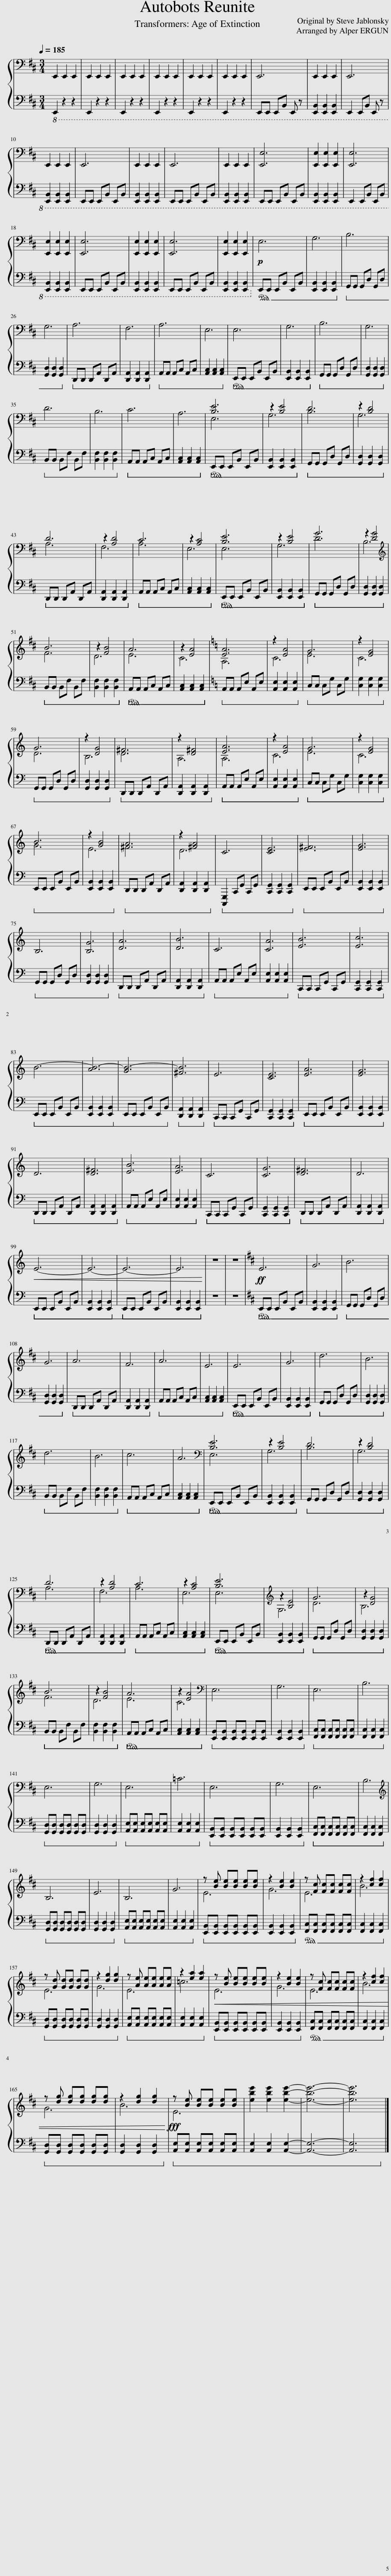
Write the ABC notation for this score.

X:1
%%score { ( 1 3 ) | 2 }
L:1/8
Q:1/4=185
M:3/4
I:linebreak $
K:D
V:1 bass
V:3 bass
V:2 bass
V:1
 E,,2 E,,2 E,,2 | E,,2 E,,2 E,,2 | E,,2 E,,2 E,,2 | E,,2 E,,2 E,,2 | E,,2 E,,2 E,,2 | %5
 E,,2 E,,2 E,,2 | E,,6 | E,,2 E,,2 E,,2 | E,,6 |$ E,,2 E,,2 E,,2 | %10
 E,,6 | E,,2 E,,2 E,,2 | E,,6 | E,,2 E,,2 E,,2 | [E,,E,]6 | %15
 [E,,E,]2 [E,,E,]2 [E,,E,]2 | [E,,E,]6 |$ [E,,E,]2 [E,,E,]2 [E,,E,]2 | [E,,E,]6 | [E,,E,]2 [E,,E,]2 [E,,E,]2 | %20
 [E,,E,]6 | [E,,E,]2 [E,,E,]2 [E,,E,]2 |!p! E,6 | G,6 | B,6 |$ %25
 G,6 | A,6 | F,6 | A,6 | E,6 | %30
 E,6 | G,6 | B,6 | G,6 |$ D6 | %35
 B,6 | C6 | A,6 | [B,E]6 | z2 [B,E]4 | %40
 D6 | z2 [B,D]4 |$ D6 | z2 [A,D]4 | C6 | %45
 z2 [A,C]4 | [B,E]6 | z2 [B,E]4 | G6 | z2 [DG]4 |$ %50
[K:treble] B6 | z2 [FB]4 | A6 | z2 [EA]4 |[K:C] [EA]6 | %55
 z2 [EA]4 | G6 | z2 [EG]4 |$ G6 | z2 [DG]4 | %60
 ^F6 | z2 [D^F]4 | [EA]6 | z2 [EA]4 | G6 | %65
 z2 [EG]4 |$ B6 | z2 [GB]4 | A6 | z2 [^FA]4 | %70
[K:C] C6 | [CE]6 | [E^F]6 | [EG]6 |$ B,6 | %75
 [B,G]6 | [DA]6 | [DB]6 | C6 | [CA]6 | %80
 [EB]6 | [Ec]6 |$ B6- | [AB-]6 | [GB-]6 | %85
 [^FB]6 | E6 | [CE]6 | [EA]6 | [EG]6 |$ %90
 D6 | [D^F]6 | [EB]6 | [EA]6 | C6 | %95
 [CG]6 | [D^F]6 | D6 |$ E6- | E6- | %100
 E6- | E6 | z6 | z6 |[K:D]!ff! E6 | %105
 G6 | B6 |$ G6 | A6 | F6 | %110
 A6 | E6 | E6 | G6 | d6 | %115
 B6 |$ d6 | B6 | c6 | A6 | %120
[K:bass] [B,E]6 | z2 [B,E]4 | D6 | z2 [B,D]4 |$ D6 | %125
 z2 [A,D]4 | C6 | z2 [A,C]4 | [B,E]6 |[K:treble] z2 [B,E]4 | %130
 G6 | z2 [DG]4 |$ B6 | z2 [FB]4 | A6 | %135
 z2 [EA]4 |[K:bass] E,6 | G,6 | E,6 | B,6 |$ %140
 E,6 | G,6 | E,6 | =C6 | E,6 | %145
 G,6 | E,6 | B,6 |$[K:treble] B,6 | E6 | %150
 B,6 | G6 | z [Be] [Be][Be] [Be][Be] | z2 [Be]2 [Be]2 | z [Fc] [Fc][Fc] [Fc][Fc] | %155
 z2 [cf]2 [cf]2 |$ z [Gd] [Gd][Gd] [Gd][Gd] | z2 [dg]2 [dg]2 | z [Ae] [Ae][Ae] [Ae][Ae] | z2 [ea]2 [ea]2 | %160
!<(! z [Be] [Be][Be] [Be][Be] | z2 [Be]2 [Be]2 | z [Fc] [Fc][Fc] [Fc][Fc] | z2 [cf]2 [cf]2 |$ z [dg] [dg][dg] [dg][dg] | %165
 z2 [dg]2 [dg]2!<)! |!fff! z [Be] [Be][Be] [Be][Be] | [ebe']2 [ebe']2 [ebe']2- | [ebe']6- | [ebe']6 |] %170
V:2
!8vb(! E,,,2 z2 z2 | E,,,2 z2 z2 | E,,,2 z2 z2 | E,,,2 z2 z2 | E,,,2 z2 z2 | %5
 E,,,2 z2 z2 | E,,,E,,, E,,,B,,, E,,, z | [E,,,B,,,]2 [E,,,B,,,]2 [E,,,B,,,]2 | E,,,2 E,,,B,,, E,,, z |$ [E,,,B,,,]2 [E,,,B,,,]2 [E,,,B,,,]2 | %10
 E,,,E,,, E,,,B,,, E,,,B,,, | [E,,,B,,,]2 [E,,,B,,,]2 [E,,,B,,,]2 | E,,,E,,, E,,,B,,, E,,,B,,, | [E,,,B,,,]2 [E,,,B,,,]2 [E,,,B,,,]2 | E,,,E,,, E,,,B,,, E,,,B,,, | %15
 [E,,,B,,,]2 [E,,,B,,,]2 [E,,,B,,,]2 | E,,,2 E,,,B,,, E,,,B,,, |$ [E,,,B,,,]2 [E,,,B,,,]2 [E,,,B,,,]2 | E,,,E,,, E,,,B,,, E,,,B,,, | [E,,,B,,,]2 [E,,,B,,,]2 [E,,,B,,,]2 | %20
 E,,,E,,, E,,,B,,, E,,,B,,, | [E,,,B,,,]2 [E,,,B,,,]2 [E,,,B,,,]2!8vb)! |!ped! E,,E,, E,,B,, E,,B,, | [E,,B,,]2 [E,,B,,]2 [E,,B,,]2!ped-up! |!ped! G,,G,, G,,D, G,,D, |$ %25
 [G,,D,]2 [G,,D,]2 [G,,D,]2!ped-up! |!ped! D,,D,, D,,A,, D,,A,, | [D,,A,,]2 [D,,A,,]2 [D,,A,,]2!ped-up! |!ped! A,,A,, A,,C, A,,C, | [A,,C,]2 [A,,C,]2 [A,,C,]2!ped-up! | %30
!ped! E,,E,, E,,B,, E,,B,, | [E,,B,,]2 [E,,B,,]2 [E,,B,,]2!ped-up! |!ped! G,,G,, G,,D, G,,D,!ped-up! | [G,,D,]2 [G,,D,]2 [G,,D,]2!ped-up! |$!ped! B,,B,, B,,F, B,,F,!ped-up! | %35
 [B,,F,]2 [B,,F,]2 [B,,F,]2 |!ped! A,,A,, A,,C, A,,C,!ped-up! | [A,,C,]2 [A,,C,]2 [A,,C,]2!ped-up! |!ped! E,,E,, E,,B,, E,,B,,!ped-up! | [E,,B,,]2 [E,,B,,]2 [E,,B,,]2!ped-up! | %40
!ped! G,,G,, G,,D, G,,D,!ped-up! | [G,,D,]2 [G,,D,]2 [G,,D,]2!ped-up! |$!ped! D,,D,, D,,A,, D,,A,,!ped-up! | [D,,A,,]2 [D,,A,,]2 [D,,A,,]2!ped-up! |!ped! A,,A,, A,,C, A,,C,!ped-up! | %45
 [A,,C,]2 [A,,C,]2 [A,,C,]2!ped-up! |!ped! E,,E,, E,,B,, E,,B,,!ped-up! | [E,,B,,]2 [E,,B,,]2 [E,,B,,]2!ped-up! |!ped! G,,G,, G,,D, G,,D, | [G,,D,]2 [G,,D,]2 [G,,D,]2!ped-up! |$ %50
!ped! B,,B,, B,,F, B,,F, | [B,,F,]2 [B,,F,]2 [B,,F,]2!ped-up! |!ped! A,,A,, A,,C, A,,C,!ped-up! | [A,,C,]2 [A,,C,]2 [A,,C,]2!ped-up! |[K:C]!ped! A,,A,, A,,E, A,,E, | %55
 [A,,E,]2 [A,,E,]2 [A,,E,]2!ped-up! |!ped! C,C, C,G, C,G, | [C,G,]2 [C,G,]2 [C,G,]2!ped-up! |$!ped! G,,G,, G,,D, G,,D, | [G,,D,]2 [G,,D,]2 [G,,D,]2!ped-up! | %60
!ped! D,,D,, D,,A,, D,,A,, | [D,,A,,]2 [D,,A,,]2 [D,,A,,]2!ped-up! |!ped! A,,A,, A,,E, A,,E, | [A,,E,]2 [A,,E,]2 [A,,E,]2!ped-up! |!ped! C,C, C,G, C,G,!ped-up! | %65
 [C,G,]2 [C,G,]2 [C,G,]2!ped-up! |$!ped! E,,E,, E,,B,, E,,B,,!ped-up! | [E,,B,,]2 [E,,B,,]2 [E,,B,,]2 |!ped! D,,D,, D,,A,, D,,A,,!ped-up! | [D,,A,,]2 [D,,A,,]2 [D,,A,,]2 | %70
[K:C]!ped! [C,,,G,,,]2 C,,G,, C,,G,,!ped-up! | [C,,G,,]2 [C,,G,,]2 [C,,G,,]2 |!ped! E,,E,, E,,B,, E,,B,,!ped-up! | [E,,B,,]2 [E,,B,,]2 [E,,B,,]2 |$!ped! G,,G,, G,,D, G,,D,!ped-up! | %75
 [G,,D,]2 [G,,D,]2 [G,,D,]2 |!ped! D,,D,, D,,A,, D,,A,,!ped-up! | [D,,A,,]2 [D,,A,,]2 [D,,A,,]2 |!ped! A,,A,, A,,E, A,,E,!ped-up! | [A,,E,]2 [A,,E,]2 [A,,E,]2 | %80
!ped! C,,C,, C,,G,, C,,G,,!ped-up! | [C,,G,,]2 [C,,G,,]2 [C,,G,,]2 |$!ped! E,,E,, E,,B,, E,,B,,!ped-up! | [E,,B,,]2 [E,,B,,]2 [E,,B,,]2!ped-up! | E,,E,, E,,B,, E,,B,, | %85
!ped! [D,,A,,]2 [D,,A,,]2 [D,,A,,]2!ped-up! |!ped! C,,C,, C,,G,, C,,G,,!ped-up! | [C,,G,,]2 [C,,G,,]2 [C,,G,,]2!ped-up! |!ped! E,,E,, E,,B,, E,,B,,!ped-up! | [E,,B,,]2 [E,,B,,]2 [E,,B,,]2!ped-up! |$ %90
!ped! D,,D,, D,,A,, D,,A,,!ped-up! | [D,,A,,]2 [D,,A,,]2 [D,,A,,]2!ped-up! |!ped! A,,A,, A,,E, A,,E,!ped-up! | [A,,E,]2 [A,,E,]2 [A,,E,]2!ped-up! |!ped! C,,C,, C,,G,, C,,G,,!ped-up! | %95
 [C,,G,,]2 [C,,G,,]2 [C,,G,,]2!ped-up! |!ped! D,,D,, D,,A,, D,,A,, | [D,,A,,]2 [D,,A,,]2 [D,,A,,]2!ped-up! |$!ped!!<(!!ped! E,,E,, E,,B,, E,,B,,!ped-up! | [E,,B,,]2 [E,,B,,]2 [E,,B,,]2!ped-up! | %100
!ped! E,,E,, E,,B,, E,,B,, | [E,,B,,]2 [E,,B,,]2 [E,,B,,]2!ped-up!!<)! | z6 | z6 |[K:D]!ped! E,,E,, E,,B,, E,,B,,!ped-up! | %105
 [E,,B,,]2 [E,,B,,]2 [E,,B,,]2!ped-up! |!ped! G,,G,, G,,D, G,,D,!ped-up! |$ [G,,D,]2 [G,,D,]2 [G,,D,]2!ped-up! |!ped! D,,D,, D,,A,, D,,A,,!ped-up! | [D,,A,,]2 [D,,A,,]2 [D,,A,,]2!ped-up! | %110
!ped! A,,A,, A,,C, A,,C,!ped-up! | [A,,C,]2 [A,,C,]2 [A,,C,]2!ped-up! |!ped! E,,E,, E,,B,, E,,B,,!ped-up! | [E,,B,,]2 [E,,B,,]2 [E,,B,,]2!ped-up! |!ped! G,,G,, G,,D, G,,D, | %115
 [G,,D,]2 [G,,D,]2 [G,,D,]2!ped-up! |$!ped! B,,B,, B,,F, B,,F, | [B,,F,]2 [B,,F,]2 [B,,F,]2!ped-up! |!ped! A,,A,, A,,C, A,,C,!ped-up! | [A,,C,]2 [A,,C,]2 [A,,C,]2!ped-up! | %120
!ped! E,,E,, E,,B,, E,,B,, | [E,,B,,]2 [E,,B,,]2 [E,,B,,]2!ped-up! |!ped! G,,G,, G,,D, G,,D, | [G,,D,]2 [G,,D,]2 [G,,D,]2!ped-up! |$!ped! D,,D,, D,,A,, D,,A,, | %125
 [D,,A,,]2 [D,,A,,]2 [D,,A,,]2!ped-up! |!ped! A,,A,, A,,C, A,,C, | [A,,C,]2 [A,,C,]2 [A,,C,]2!ped-up! |!ped! E,,E,, E,,B,, E,,B,, | [E,,B,,]2 [E,,B,,]2 [E,,B,,]2!ped-up! | %130
!ped! G,,G,, G,,D, G,,D,!ped-up! | [G,,D,]2 [G,,D,]2 [G,,D,]2!ped-up! |$!ped! B,,B,, B,,F, B,,F,!ped-up! | [B,,F,]2 [B,,F,]2 [B,,F,]2!ped-up! |!ped! A,,A,, A,,C, A,,C, | %135
 [A,,C,]2 [A,,C,]2 [A,,C,]2!ped-up! |!ped! [E,,B,,][E,,B,,] [E,,B,,][E,,B,,] [E,,B,,][E,,B,,]!ped-up! | [E,,B,,]2 [E,,B,,]2 [E,,B,,]2 |!ped! [F,,C,][F,,C,] [F,,C,][F,,C,] [F,,C,][F,,C,]!ped-up! | [F,,C,]2 [F,,C,]2 [F,,C,]2 |$ %140
!ped! [G,,D,][G,,D,] [G,,D,][G,,D,] [G,,D,][G,,D,]!ped-up! | [G,,D,]2 [G,,D,]2 [G,,D,]2 |!ped! [A,,E,][A,,E,] [A,,E,][A,,E,] [A,,E,][A,,E,]!ped-up! | [A,,E,]2 [A,,E,]2 [A,,E,]2 |!ped! [E,,B,,][E,,B,,] [E,,B,,][E,,B,,] [E,,B,,][E,,B,,]!ped-up! | %145
 [E,,B,,]2 [E,,B,,]2 [E,,B,,]2 |!ped! [F,,C,][F,,C,] [F,,C,][F,,C,] [F,,C,][F,,C,]!ped-up! | [F,,C,]2 [F,,C,]2 [F,,C,]2!ped-up! |$!ped! [G,,D,][G,,D,] [G,,D,][G,,D,] [G,,D,][G,,D,]!ped-up! | [G,,D,]2 [G,,D,]2 [G,,D,]2 | %150
!ped! [A,,E,][A,,E,] [A,,E,][A,,E,] [A,,E,][A,,E,]!ped-up! | [A,,E,]2 [A,,E,]2 [A,,E,]2 |!ped! [E,,B,,][E,,B,,] [E,,B,,][E,,B,,] [E,,B,,][E,,B,,]!ped-up! | [E,,B,,]2 [E,,B,,]2 [E,,B,,]2 |!ped! [F,,C,][F,,C,] [F,,C,][F,,C,] [F,,C,][F,,C,]!ped-up! | %155
 [F,,C,]2 [F,,C,]2 [F,,C,]2 |$!ped! [G,,D,][G,,D,] [G,,D,][G,,D,] [G,,D,][G,,D,]!ped-up! | [G,,D,]2 [G,,D,]2 [G,,D,]2 |!ped! [A,,E,][A,,E,] [A,,E,][A,,E,] [A,,E,][A,,E,]!ped-up! | [A,,E,]2 [A,,E,]2 [A,,E,]2 | %160
!ped! [E,,B,,][E,,B,,] [E,,B,,][E,,B,,] [E,,B,,][E,,B,,]!ped-up! | [E,,B,,]2 [E,,B,,]2 [E,,B,,]2 |!ped! [F,,C,][F,,C,] [F,,C,][F,,C,] [F,,C,][F,,C,]!ped-up! | [F,,C,]2 [F,,C,]2 [F,,C,]2 |$!ped! [G,,D,][G,,D,] [G,,D,][G,,D,] [G,,D,][G,,D,]!ped-up! | %165
 [G,,D,]2 [G,,D,]2 [G,,D,]2 |!ped! [A,,E,][A,,E,] [A,,E,][A,,E,] [A,,E,][A,,E,]!ped-up! | [A,,E,]2 [A,,E,]2 [A,,E,]2- | [A,,E,]6- | [A,,E,]6 |] %170
V:3
 x6 | x6 | x6 | x6 | x6 | %5
 x6 | x6 | x6 | x6 |$ x6 | %10
 x6 | x6 | x6 | x6 | x6 | %15
 x6 | x6 |$ x6 | x6 | x6 | %20
 x6 | x6 | x6 | x6 | x6 |$ %25
 x6 | x6 | x6 | x6 | x6 | %30
 x6 | x6 | x6 | x6 |$ x6 | %35
 x6 | x6 | x6 | E,6 | G,6 | %40
 B,6 | G,6 |$ A,6 | F,6 | A,6 | %45
 E,6 | E,6 | G,6 | D6 | B,6 |$ %50
[K:treble] F6 | D6 | E6 | C6 |[K:C] A,6 | %55
 C6 | E6 | C6 |$ D6 | B,6 | %60
 D6 | A,6 | A,6 | C6 | E6 | %65
 C6 |$ G6 | E6 | ^F6 | D6 | %70
[K:C] x6 | x6 | x6 | x6 |$ x6 | %75
 x6 | x6 | x6 | x6 | x6 | %80
 x6 | x6 |$ x6 | x6 | x6 | %85
 x6 | x6 | x6 | x6 | x6 |$ %90
 x6 | x6 | x6 | x6 | x6 | %95
 x6 | x6 | x6 |$ x6 | x6 | %100
 x6 | x6 | x6 | x6 |[K:D] x6 | %105
 x6 | x6 |$ x6 | x6 | x6 | %110
 x6 | x6 | x6 | x6 | x6 | %115
 x6 |$ x6 | x6 | x6 | x6 | %120
[K:bass] E,6 | G,6 | B,6 | G,6 |$ A,6 | %125
 F,6 | A,6 | E,6 | E,6 |[K:treble] G,6 | %130
 D6 | B,6 |$ F6 | D6 | E6 | %135
 C6 |[K:bass] x6 | x6 | x6 | x6 |$ %140
 x6 | x6 | x6 | x6 | x6 | %145
 x6 | x6 | x6 |$[K:treble] x6 | x6 | %150
 x6 | x6 | E6 | G6 | E6 | %155
 B6 |$ E6 | G6 | E6 | =c6 | %160
 E6 | G6 | E6 | B6 |$ G6 | %165
 B6 | E6 | x6 | x6 | x6 |] %170
